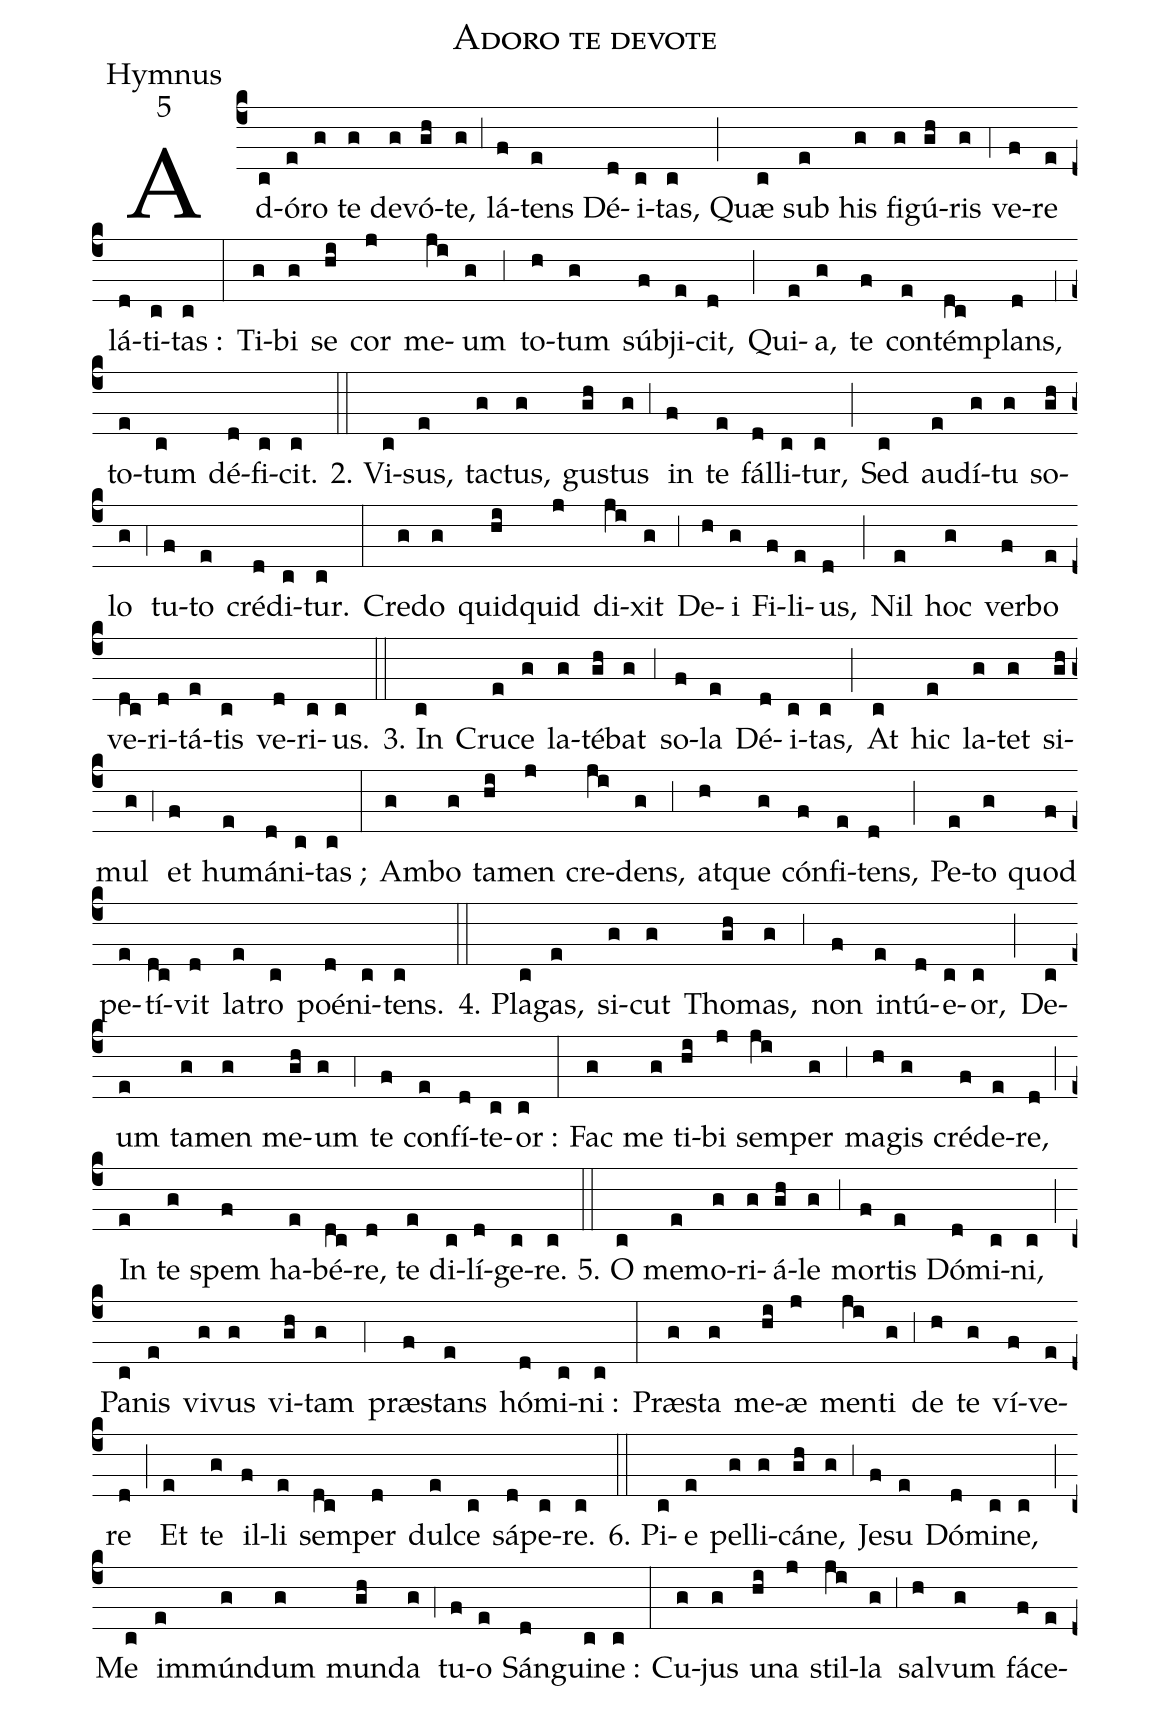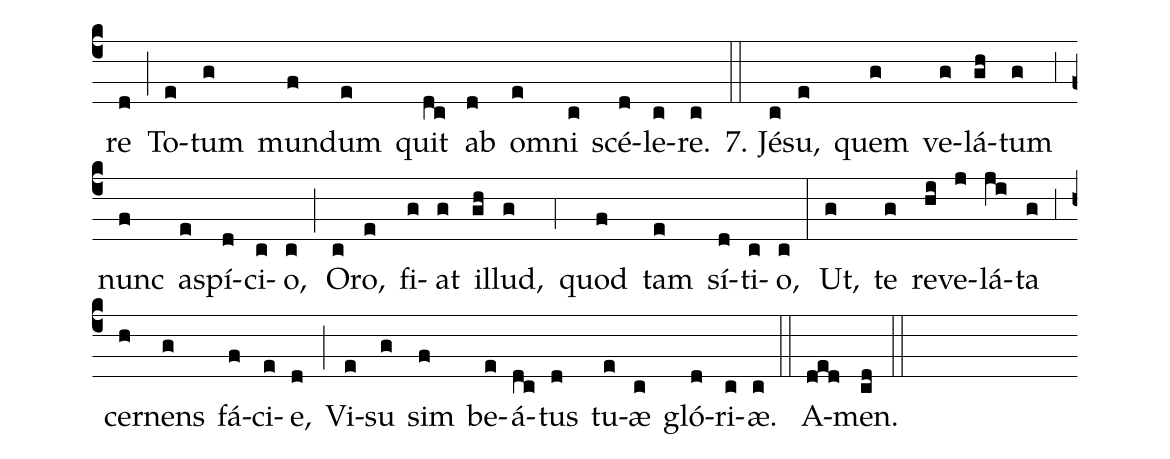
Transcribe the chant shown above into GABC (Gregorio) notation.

name:Adoro te devote;
office-part:Hymnus;
mode:5;
%%
(c4)Ad(c)ó(e)ro(g) te(g) de(g)vó(gh)te,(g) (;3)
lá(f)tens(e) Dé(d)i(c)tas,(c) (;)
Quæ(c) sub(e) his(g) fi(g)gú(gh)ris(g) (;4)
ve(f)re(e) lá(d)ti(c)tas :(c) (:)
Ti(g)bi(g) se(hi) cor(j) me(ji)um(g) (;3)
to(h)tum(g) súb(f)ji(e)cit,(d) (;)
Qui(e)a,(g) te(f) con(e)tém(dc)plans,(d) (;1)
to(e)tum(c) dé(d)fi(c)cit.(c) (::)
2. Vi(c)sus,(e) ta(g)ctus,(g) gu(gh)stus(g) (;3)
in(f) te(e) fál(d)li(c)tur,(c) (;)
Sed(c) au(e)dí(g)tu(g) so(gh)lo(g) (;4)
tu(f)to(e) cré(d)di(c)tur.(c) (:)
Cre(g)do(g) quid(hi)quid(j) di(ji)xit(g) (;3)
De(h)i(g) Fi(f)li(e)us,(d) (;)
Nil(e) hoc(g) ver(f)bo(e) ve(dc)ri(d)tá(e)tis(c) ve(d)ri(c)us.(c) (::)

3. In(c) Cru(e)ce(g) la(g)té(gh)bat(g) (;3)
so(f)la(e) Dé(d)i(c)tas,(c) (;)
At(c) hic(e) la(g)tet(g) si(gh)mul(g) (;4)
et(f) hu(e)má(d)ni(c)tas ;(c) (:)
Am(g)bo(g) ta(hi)men(j) cre(ji)dens,(g) (;3)
at(h)que(g) cón(f)fi(e)tens,(d) (;)
Pe(e)to(g) quod(f) pe(e)tí(dc)vit(d)
la(e)tro(c) poé(d)ni(c)tens.(c) (::)

4. Pla(c)gas,(e) si(g)cut(g) Tho(gh)mas,(g) (;3)
non(f) in(e)tú(d)e(c)or,(c) (;)
De(c)um(e) ta(g)men(g) me(gh)um(g) (;4)
te(f) con(e)fí(d)te(c)or :(c) (:)
Fac(g) me(g) ti(hi)bi(j) sem(ji)per(g) (;3)
ma(h)gis(g) cré(f)de(e)re,(d) (;)
In(e) te(g) spem(f) ha(e)bé(dc)re,(d)
te(e) di(c)lí(d)ge(c)re.(c) (::)

5. O(c) me(e)mo(g)ri(g)á(gh)le(g) (;3)
mor(f)tis(e) Dó(d)mi(c)ni,(c) (;)
Pa(c)nis(e) vi(g)vus(g) vi(gh)tam(g) (;4)
præ(f)stans(e) hó(d)mi(c)ni :(c) (:)
Præ(g)sta(g) me(hi)æ(j) men(ji)ti(g) (;3)
de(h) te(g) ví(f)ve(e)re(d) (;)
Et(e) te(g) il(f)li(e) sem(dc)per(d)
dul(e)ce(c) sá(d)pe(c)re.(c) (::)

6. Pi(c)e(e) pel(g)li(g)cá(gh)ne,(g) (;3)
Je(f)su(e) Dó(d)mi(c)ne,(c) (;)
Me(c) im(e)mún(g)dum(g) mun(gh)da(g) (;4)
tu(f)o(e) Sán(d)gui(c)ne :(c) (:)
Cu(g)jus(g) u(hi)na(j) stil(ji)la(g) (;3)
sal(h)vum(g) fá(f)ce(e)re(d) (;)
To(e)tum(g) mun(f)dum(e) quit(dc) ab(d)
om(e)ni(c) scé(d)le(c)re.(c) (::)

7. Jé(c)su,(e) quem(g) ve(g)lá(gh)tum(g) (;3)
nunc(f) a(e)spí(d)ci(c)o,(c) (;)
O(c)ro,(e) fi(g)at(g) il(gh)lud,(g) (;4)
quod(f) tam(e) sí(d)ti(c)o,(c) (:)
Ut,(g) te(g) re(hi)ve(j)lá(ji)ta(g) (;3)
cer(h)nens(g) fá(f)ci(e)e,(d) (;)
Vi(e)su(g) sim(f) be(e)á(dc)tus(d)
tu(e)æ(c) gló(d)ri(c)æ.(c) (::)
A(ded)men.(cd) (::)
